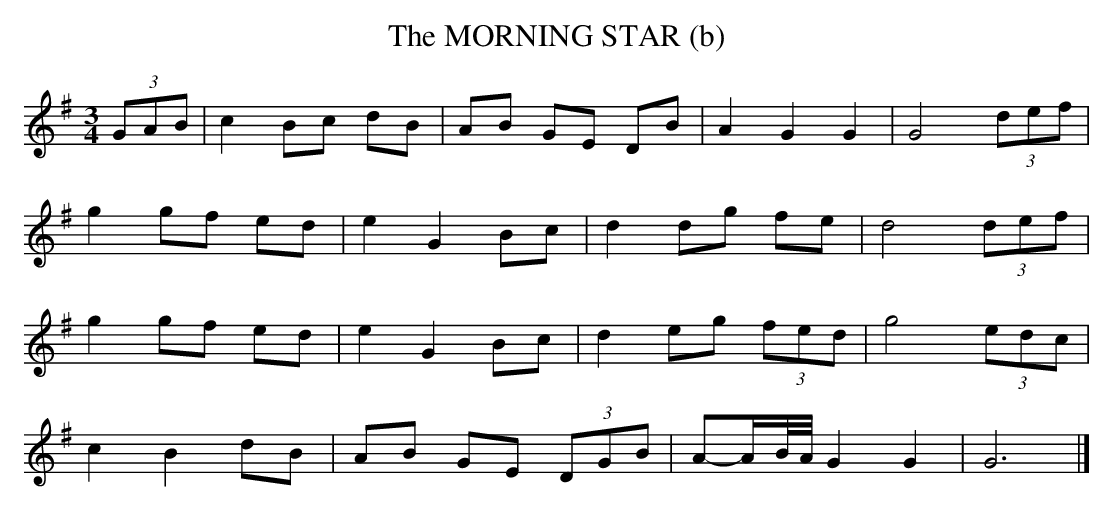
X:1
T:MORNING STAR (b), The
M:3/4
L:1/8
K:G
(3GAB|c2 Bc dB|AB GE DB|A2 G2 G2|G4 (3def|
g2 gf ed|e2 G2 Bc|d2 dg fe|d4 (3def|
g2 gf ed|e2 G2 Bc|d2 eg (3fed|g4 (3edc|
c2 B2 dB|AB GE (3DGB|A-A/B//A// G2G2|G6|]
